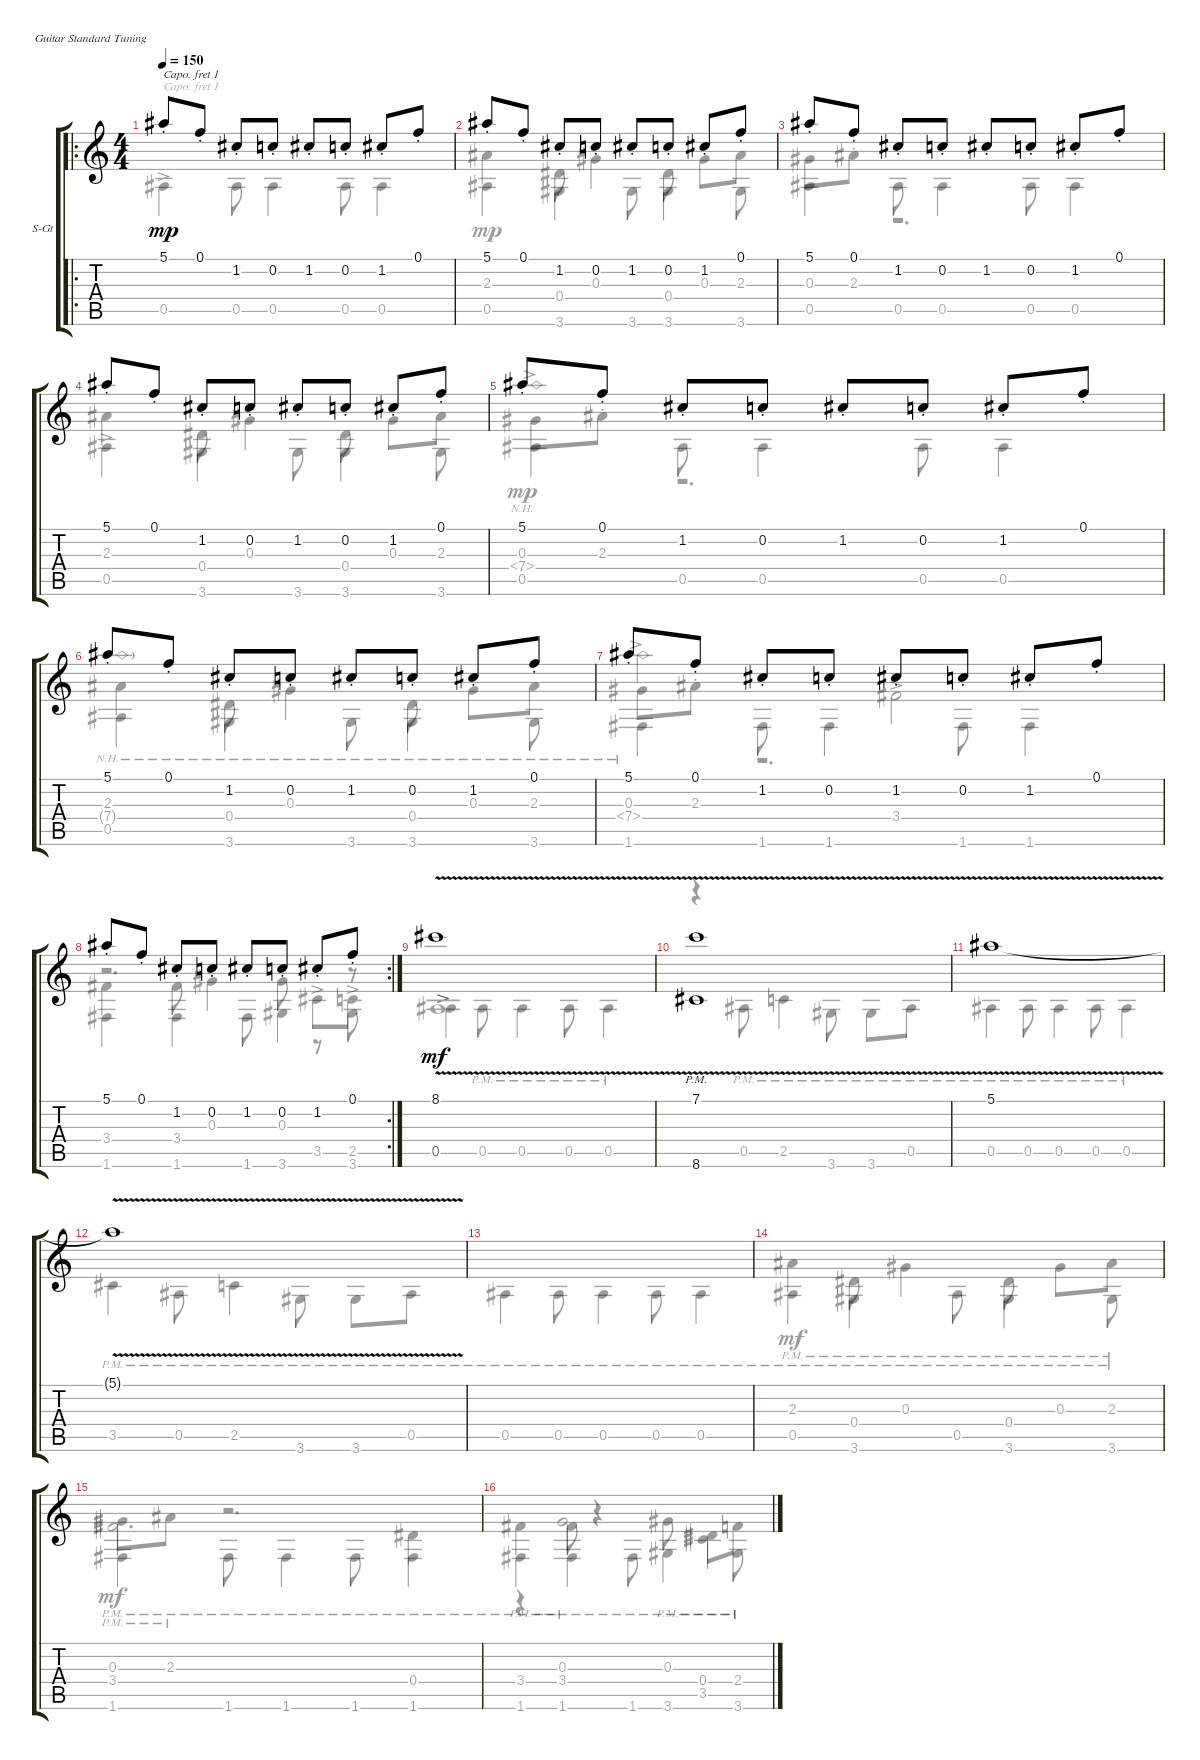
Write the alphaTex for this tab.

\defaultSystemsLayout 4
\bracketExtendMode groupsimilarinstruments
\firstSystemTrackNameOrientation horizontal
\otherSystemsTrackNameOrientation horizontal
\track ("Steel Guitar" "S-Gt") {instrument acousticguitarsteel}
\staff {score tabs}
\capo 1
\tuning (E4 B3 G3 D3 A2 E2)
\voice
\ro
\ts (4 4)
\tempo 150
\clef g2
\ks c
5.1{st}.8{dy mp} 0.1{st}.8 1.2{st}.8 0.2{st}.8 1.2{st}.8 0.2{st}.8 1.2{st}.8 0.1{st}.8 |
5.1{st}.8 0.1{st}.8 1.2{st}.8 0.2{st}.8 1.2{st}.8 0.2{st}.8 1.2{st}.8 0.1{st}.8 |
5.1{st}.8 0.1{st}.8 1.2{st}.8 0.2{st}.8 1.2{st}.8 0.2{st}.8 1.2{st}.8 0.1{st}.8 |
5.1{st}.8 0.1{st}.8 1.2{st}.8 0.2{st}.8 1.2{st}.8 0.2{st}.8 1.2{st}.8 0.1{st}.8 |
5.1{st}.8 0.1{st}.8 1.2{st}.8 0.2{st}.8 1.2{st}.8 0.2{st}.8 1.2{st}.8 0.1{st}.8 |
5.1{st}.8 0.1{st}.8 1.2{st}.8 0.2{st}.8 1.2{st}.8 0.2{st}.8 1.2{st}.8 0.1{st}.8 |
5.1{st}.8 0.1{st}.8 1.2{st}.8 0.2{st}.8 1.2{st}.8 0.2{st}.8 1.2{st}.8 0.1{st}.8 |
\rc 2
5.1{st}.8 0.1{st}.8 1.2{st}.8 0.2{st}.8 1.2{st}.8 0.2{st}.8 1.2{st}.8 0.1{st}.8 |
8.1{v}.1{dy mf} |
(7.1{v} 8.6{pm}).1 |
5.1{v}.1 |
5.1{t}.1 |
|
|
|
\voice
\clef g2
\ottava regular
\simile none
\ks c
0.5{ac}.4{dy mp} 0.5.8 0.5.4 0.5.8 0.5.4 |
0.5.4 3.6.4 3.6.8 3.6.4 3.6.8 |
0.5.4 0.5.8 0.5.4 0.5.8 0.5.4 |
0.5{ac}.4 3.6.4 3.6.8 3.6.4 3.6.8 |
0.5.4 0.5.8 0.5.4 0.5.8 0.5.4 |
0.5.4 3.6.4 3.6.8 3.6.4 3.6.8 |
1.6.4 1.6.8 1.6.4 1.6.8 1.6.4 |
1.6.4 1.6.4 1.6.8 3.6.4 3.6.8 |
0.5{ac}.4{dy mf} 0.5{pm}.8 0.5{pm}.4 0.5{pm}.8 0.5{pm}.4 |
r.4 0.5{pm}.8 2.5{pm}.4 3.6{pm}.8 3.6{pm}.8 0.5{pm}.8 |
0.5{pm}.4 0.5{pm}.8 0.5{pm}.4 0.5{pm}.8 0.5{pm}.4 |
3.5{pm}.4 0.5{pm}.8 2.5{pm}.4 3.6{pm}.8 3.6{pm}.8 0.5{pm}.8 |
0.5{pm}.4 0.5{pm}.8 0.5{pm}.4 0.5{pm}.8 0.5{pm}.4 |
0.5{pm}.4 3.6{pm}.4 0.5{pm}.8 3.6{pm}.4 3.6{pm}.8 |
1.6{pm}.4 1.6{pm}.8 1.6{pm}.4 1.6{pm}.8 1.6{pm}.4 |
1.6{pm}.4 1.6{pm}.4 1.6{pm}.8 3.6{pm}.4 3.6{pm}.8
\voice
\clef g2
\ottava regular
\simile none
\ks c
|
2.3.4{dy mp} 0.4.8 0.3.4 0.4.8 0.3.8 2.3.8 |
0.3.8 2.3{st}.8 r.2{d} |
2.3.4 0.4.8 0.3.4 0.4.8 0.3.8 2.3.8 |
0.3.8 2.3{st}.8 r.2{d} |
2.3.4 0.4.8 0.3.4 0.4.8 0.3.8 2.3.8 |
0.3.8 2.3{st}.8 r.2{d} |
3.4.4 3.4.8 0.3.4 0.3.8 r.8 r.8 |
|
|
|
|
|
2.3{pm}.4{dy mf} 0.4{pm}.8 0.3{pm}.4 0.4{pm}.8 0.3{pm}.8 2.3{pm}.8 |
0.3{pm}.8 2.3{pm}.8 r.2{d} |
3.4{pm}.4 3.4{pm}.8 r.4 0.3{pm}.8 0.4{pm}.8 2.4{pm}.8
\voice
\clef g2
\ottava regular
\simile none
\ks c
|
|
|
|
7.4{nh ac}.1{dy mp} |
7.4{nh g}.1 |
7.4{nh ac}.2 3.4{ac}.2 |
r.2{d} 3.5{ac}.8 2.5{ac}.8 |
0.5{ac}.1 |
|
|
|
|
|
3.4.2{d dy mf} 0.4.4 |
r.4 0.3.2 3.5.4
